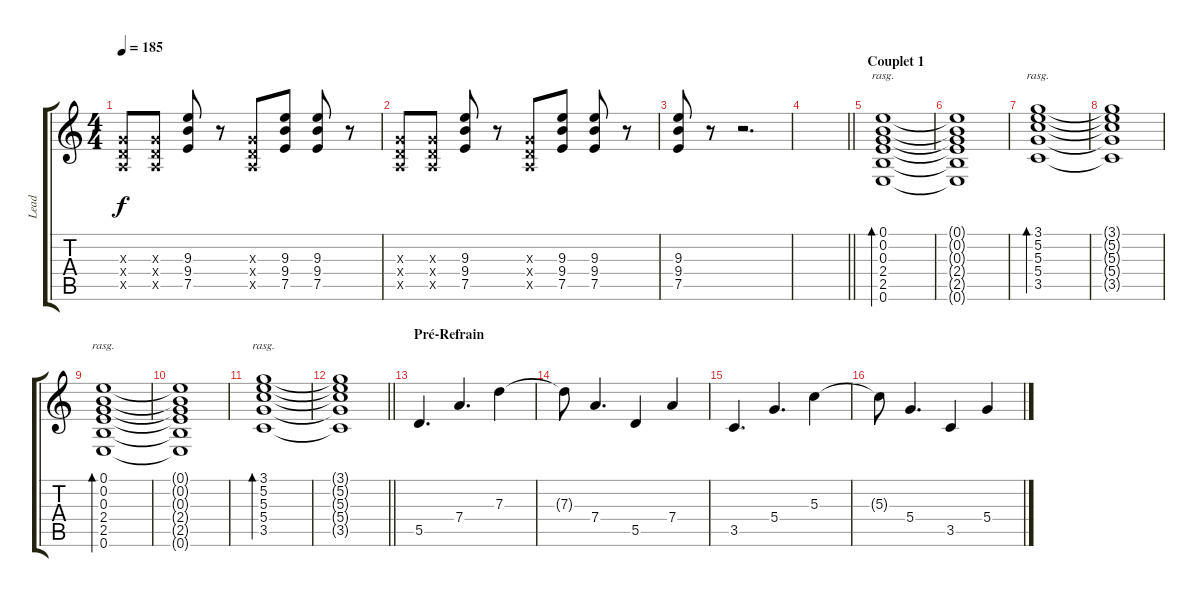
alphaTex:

\track ("Lead" "Lead") {instrument overdrivenguitar}
\staff {score tabs}
\tuning (E4 B3 G3 D3 A2 E2) {hide}
\ts (4 4)
\tempo 185
\clef g2
\ks c
(0.3{x} 0.4{x} 0.5{x}).8{dy f} (0.3{x} 0.4{x} 0.5{x}).8 (9.3 9.4 7.5).8 r.8 (0.3{x} 0.4{x} 0.5{x}).8 (9.3 9.4 7.5).8 (9.3 9.4 7.5).8 r.8 |
(0.3{x} 0.4{x} 0.5{x}).8 (0.3{x} 0.4{x} 0.5{x}).8 (9.3 9.4 7.5).8 r.8 (0.3{x} 0.4{x} 0.5{x}).8 (9.3 9.4 7.5).8 (9.3 9.4 7.5).8 r.8 |
(9.3 9.4 7.5).8 r.8 r.2{d} |
\barLineRight lightlight
|
\section ("" "Couplet 1")
(0.1 0.2 0.3 2.4 2.5 0.6).1{bd 120 rasg ii instrument electricguitarclean} |
(0.1{t} 0.2{t} 0.3{t} 2.4{t} 2.5{t} 0.6{t}).1 |
(3.1 5.2 5.3 5.4 3.5).1{bd 120 rasg ii} |
(3.1{t} 5.2{t} 5.3{t} 5.4{t} 3.5{t}).1 |
(0.1 0.2 0.3 2.4 2.5 0.6).1{bd 120 rasg ii} |
(0.1{t} 0.2{t} 0.3{t} 2.4{t} 2.5{t} 0.6{t}).1 |
(3.1 5.2 5.3 5.4 3.5).1{bd 120 rasg ii} |
\barLineRight lightlight
(3.1{t} 5.2{t} 5.3{t} 5.4{t} 3.5{t}).1 |
\section ("" "Pré-Refrain")
5.5.4{d} 7.4.4{d} 7.3.4 |
7.3{t}.8 7.4.4{d} 5.5.4 7.4.4 |
3.5.4{d} 5.4.4{d} 5.3.4 |
5.3{t}.8 5.4.4{d} 3.5.4 5.4.4
